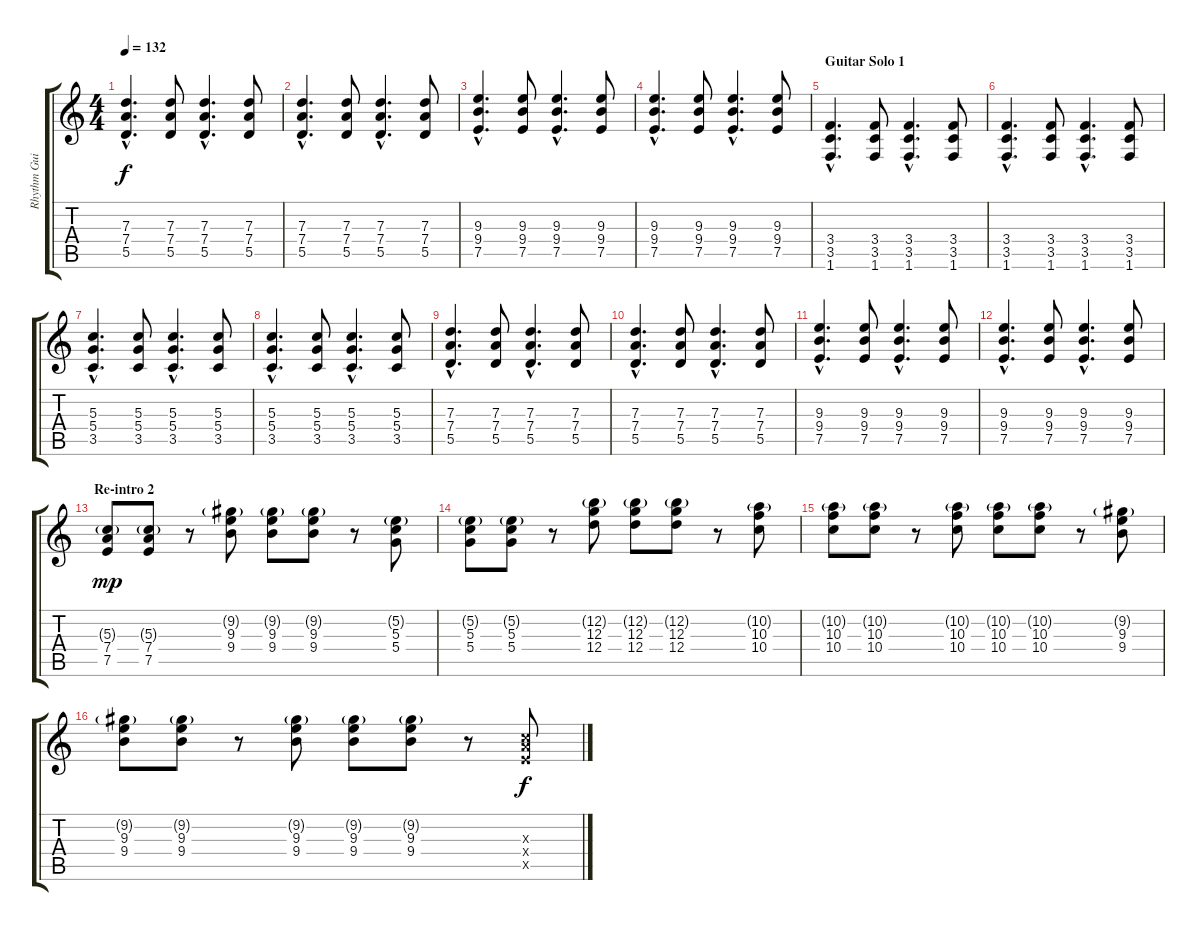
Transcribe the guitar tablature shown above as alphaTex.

\track ("Rhythm Guitar 1" "Rhythm Gui") {instrument overdrivenguitar}
\staff {score tabs}
\tuning (E4 B3 G3 D3 A2 E2) {hide}
\ts (4 4)
\tempo 132
\clef g2
\ks c
(7.3{hac} 7.4{hac} 5.5{hac}).4{d dy f} (7.3 7.4 5.5).8 (7.3{hac} 7.4{hac} 5.5{hac}).4{d} (7.3 7.4 5.5).8 |
(7.3{hac} 7.4{hac} 5.5{hac}).4{d} (7.3 7.4 5.5).8 (7.3{hac} 7.4{hac} 5.5{hac}).4{d} (7.3 7.4 5.5).8 |
(9.3{hac} 9.4{hac} 7.5{hac}).4{d} (9.3 9.4 7.5).8 (9.3{hac} 9.4{hac} 7.5{hac}).4{d} (9.3 9.4 7.5).8 |
(9.3{hac} 9.4{hac} 7.5{hac}).4{d} (9.3 9.4 7.5).8 (9.3{hac} 9.4{hac} 7.5{hac}).4{d} (9.3 9.4 7.5).8 |
\section ("" "Guitar Solo 1")
(3.4{hac} 3.5{hac} 1.6{hac}).4{d} (3.4 3.5 1.6).8 (3.4{hac} 3.5{hac} 1.6{hac}).4{d} (3.4 3.5 1.6).8 |
(3.4{hac} 3.5{hac} 1.6{hac}).4{d} (3.4 3.5 1.6).8 (3.4{hac} 3.5{hac} 1.6{hac}).4{d} (3.4 3.5 1.6).8 |
(5.3{hac} 5.4{hac} 3.5{hac}).4{d} (5.3 5.4 3.5).8 (5.3{hac} 5.4{hac} 3.5{hac}).4{d} (5.3 5.4 3.5).8 |
(5.3{hac} 5.4{hac} 3.5{hac}).4{d} (5.3 5.4 3.5).8 (5.3{hac} 5.4{hac} 3.5{hac}).4{d} (5.3 5.4 3.5).8 |
(7.3{hac} 7.4{hac} 5.5{hac}).4{d} (7.3 7.4 5.5).8 (7.3{hac} 7.4{hac} 5.5{hac}).4{d} (7.3 7.4 5.5).8 |
(7.3{hac} 7.4{hac} 5.5{hac}).4{d} (7.3 7.4 5.5).8 (7.3{hac} 7.4{hac} 5.5{hac}).4{d} (7.3 7.4 5.5).8 |
(9.3{hac} 9.4{hac} 7.5{hac}).4{d} (9.3 9.4 7.5).8 (9.3{hac} 9.4{hac} 7.5{hac}).4{d} (9.3 9.4 7.5).8 |
(9.3{hac} 9.4{hac} 7.5{hac}).4{d} (9.3 9.4 7.5).8 (9.3{hac} 9.4{hac} 7.5{hac}).4{d} (9.3 9.4 7.5).8 |
\section ("" "Re-intro 2")
(5.3{g} 7.4 7.5).8{dy mp} (5.3{g} 7.4 7.5).8 r.8 (9.2{g} 9.3 9.4).8 (9.2{g} 9.3 9.4).8 (9.2{g} 9.3 9.4).8 r.8 (5.2{g} 5.3 5.4).8 |
(5.2{g} 5.3 5.4).8 (5.2{g} 5.3 5.4).8 r.8 (12.2{g} 12.3 12.4).8 (12.2{g} 12.3 12.4).8 (12.2{g} 12.3 12.4).8 r.8 (10.2{g} 10.3 10.4).8 |
(10.2{g} 10.3 10.4).8 (10.2{g} 10.3 10.4).8 r.8 (10.2{g} 10.3 10.4).8 (10.2{g} 10.3 10.4).8 (10.2{g} 10.3 10.4).8 r.8 (9.2{g} 9.3 9.4).8 |
(9.2{g} 9.3 9.4).8 (9.2{g} 9.3 9.4).8 r.8 (9.2{g} 9.3 9.4).8 (9.2{g} 9.3 9.4).8 (9.2{g} 9.3 9.4).8 r.8 (5.3{x} 7.4{x} 7.5{x}).8{dy f}
